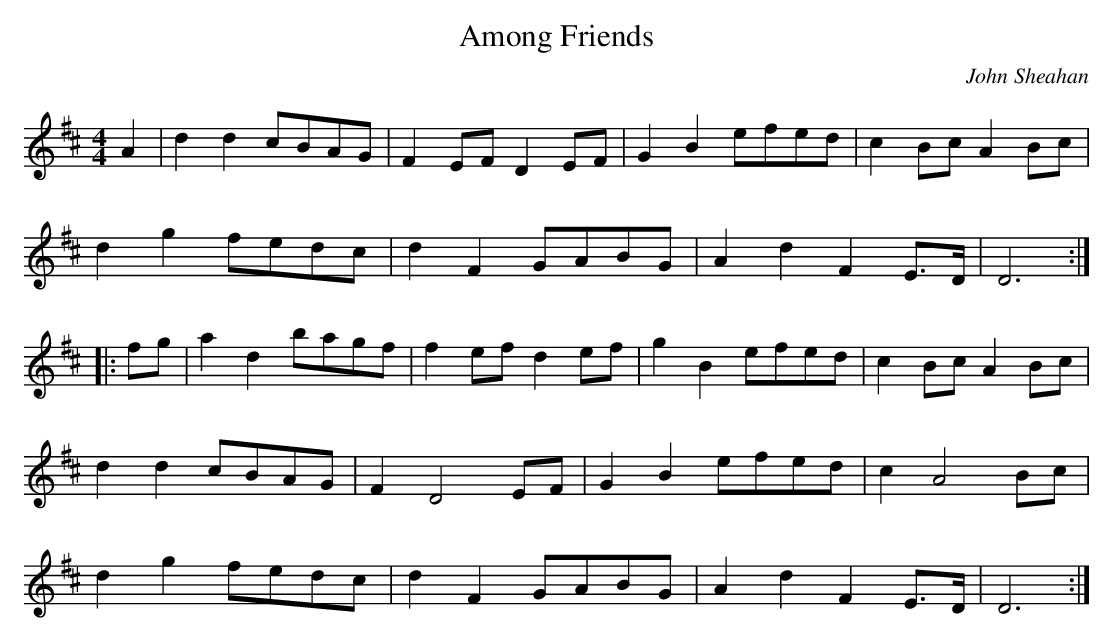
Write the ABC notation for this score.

X:1
T: Among Friends
C: John Sheahan
M: 4/4
L: 1/8
K: D
A2 | d2d2 cBAG | F2EF D2EF | G2B2 efed |c2Bc A2Bc |
d2g2 fedc | d2F2 GABG | A2d2F2E>D | D6 ::
fg | a2d2 bagf |f2efd2ef| g2B2 efed | c2Bc A2  Bc |
d2d2 cBAG | F2 D4EF | G2B2 efed |c2 A4 Bc |
d2g2 fedc | d2F2 GABG | A2d2F2E>D | D6 :|
